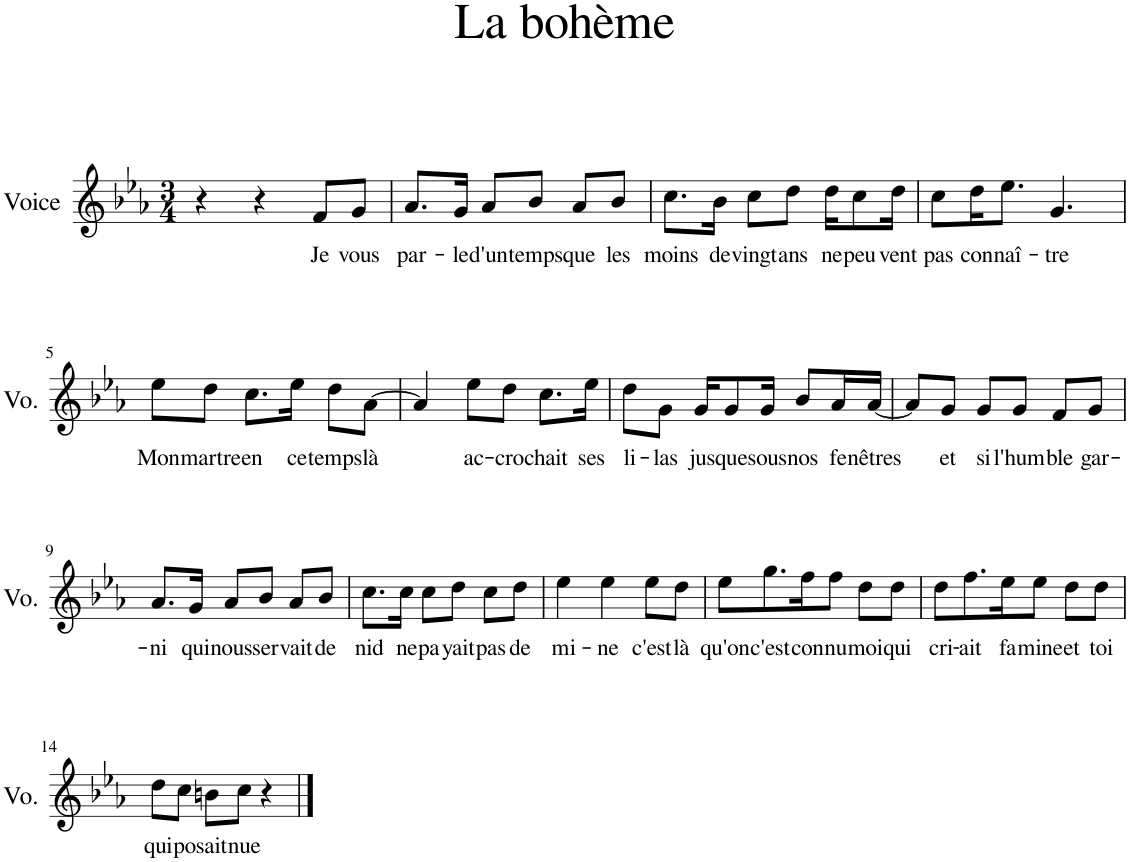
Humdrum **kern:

**kern	**text
*part1	*part1
*staff1	*staff1
*I"Voice	*
*I'Vo.	*
*clefG2	*
*k[b-e-a-]	*
*M3/4	*
=1	=1
4r	.
4r	.
!	!LO:LY:b
8f/L	Je
!	!LO:LY:b
8g/J	vous
=2	=2
!	!LO:LY:b
8.a-/L	par-
!	!LO:LY:b
16g/Jk	le
!	!LO:LY:b
8a-/L	d'un
!	!LO:LY:b
8b-/J	temps
!	!LO:LY:b
8a-/L	que
!	!LO:LY:b
8b-/J	les
=3	=3
!	!LO:LY:b
8.cc\L	moins
!	!LO:LY:b
16b-\Jk	de
!	!LO:LY:b
8cc\L	vingt
!	!LO:LY:b
8dd\J	ans
!	!LO:LY:b
16dd\KL	ne
!	!LO:LY:b
8cc\	peu-
!	!LO:LY:b
16dd\Jk	vent
=4	=4
!	!LO:LY:b
8cc\L	-pas
!	!LO:LY:b
16dd\K	con-
!	!LO:LY:b
8.ee-\J	naî-
!	!LO:LY:b
4.g/	tre
!!LO:LB:g=z
=5	=5
!	!LO:LY:b
8ee-\L	Mon-
!	!LO:LY:b
8dd\J	martre
!	!LO:LY:b
8.cc\L	en
!	!LO:LY:b
16ee-\Jk	ce
!	!LO:LY:b
8dd\L	temps
!	!LO:LY:b
[8a-\J	là
=6	=6
4a-/]	.
!	!LO:LY:b
8ee-\L	ac-
!	!LO:LY:b
8dd\J	cro-
!	!LO:LY:b
8.cc\L	chait
!	!LO:LY:b
16ee-\Jk	ses
=7	=7
!	!LO:LY:b
8dd\L	li-
!	!LO:LY:b
8g\J	las
!	!LO:LY:b
16g/KL	jus-
!	!LO:LY:b
8g/	que
!	!LO:LY:b
16g/Jk	sous
!	!LO:LY:b
8b-/L	nos
!	!LO:LY:b
16a-/L	fe-
!	!LO:LY:b
[16a-/JJ	nêtres
=8	=8
8a-/L]	.
!	!LO:LY:b
8g/J	et
!	!LO:LY:b
8g/L	si
!	!LO:LY:b
8g/J	l'hum-
!	!LO:LY:b
8f/L	ble
!	!LO:LY:b
8g/J	gar-
!!LO:LB:g=z
=9	=9
!	!LO:LY:b
8.a-/L	ni
!	!LO:LY:b
16g/Jk	qui
!	!LO:LY:b
8a-/L	nous
!	!LO:LY:b
8b-/J	ser-
!	!LO:LY:b
8a-/L	vait
!	!LO:LY:b
8b-/J	de
=10	=10
!	!LO:LY:b
8.cc\L	nid
!	!LO:LY:b
16cc\Jk	ne
!	!LO:LY:b
8cc\L	pa-
!	!LO:LY:b
8dd\J	yait
!	!LO:LY:b
8cc\L	pas
!	!LO:LY:b
8dd\J	de
=11	=11
!	!LO:LY:b
4ee-\	mi-
!	!LO:LY:b
4ee-\	ne
!	!LO:LY:b
8ee-\L	c'est
!	!LO:LY:b
8dd\J	là
=12	=12
!	!LO:LY:b
8ee-\L	qu'on
!	!LO:LY:b
8.gg\	c'est
!	!LO:LY:b
16ff\K	con-
!	!LO:LY:b
8ff\J	nu
!	!LO:LY:b
8dd\L	moi
!	!LO:LY:b
8dd\J	qui
=13	=13
!	!LO:LY:b
8dd\L	cri-
!	!LO:LY:b
8.ff\	ait
!	!LO:LY:b
16ee-\K	fa-
!	!LO:LY:b
8ee-\J	-mine
!	!LO:LY:b
8dd\L	et
!	!LO:LY:b
8dd\J	toi
!!LO:LB:g=z
=14	=14
!	!LO:LY:b
8dd\L	qui
!	!LO:LY:b
8cc\J	po
!	!LO:LY:b
8bn\L	sait
!	!LO:LY:b
8cc\J	nue
4r	.
==	==
*-	*-
